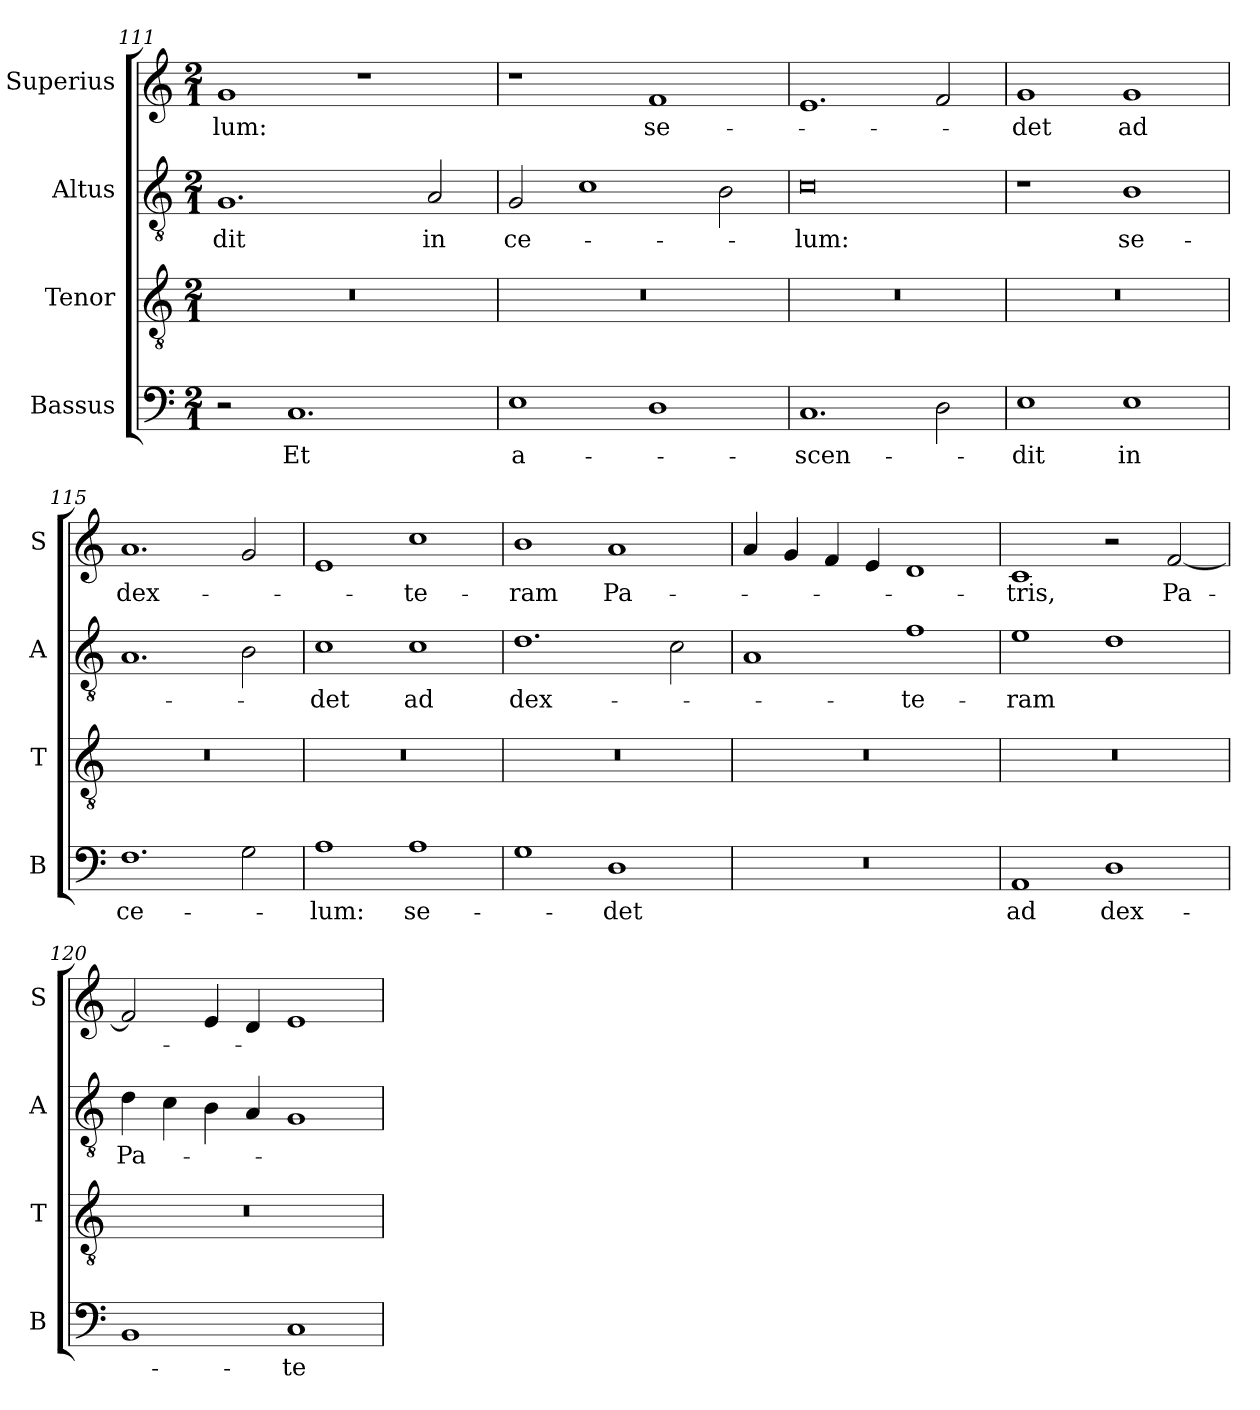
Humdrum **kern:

**kern	**text	**kern	**kern	**text	**kern	**text
*part4	*part4	*part3	*part2	*part2	*part1	*part1
*staff4	*staff4	*staff3	*staff2	*staff2	*staff1	*staff1
*I"Bassus	*	*I"Tenor	*I"Altus	*	*I"Superius	*
*I'B	*	*I'T	*I'A	*	*I'S	*
*clefF4	*	*clefGv2	*clefGv2	*	*clefG2	*
*k[]	*	*k[]	*k[]	*	*k[]	*
*M2/1	*	*M2/1	*M2/1	*	*M2/1	*
=111	=111	=111	=111	=111	=111	=111
2r	.	0r	1.G	-dit	1g	-lum:
!	!LO:LY:i	!	!	!	!	!
1.C	Et	.	.	.	.	.
.	.	.	.	.	1r	.
.	.	.	2A	in	.	.
=112	=112	=112	=112	=112	=112	=112
!	!LO:LY:i	!	!	!	!	!
1E	a-	0r	2G	ce-	1r	.
.	.	.	1c	.	.	.
1D	.	.	.	.	1f	se-
.	.	.	2B	.	.	.
=113	=113	=113	=113	=113	=113	=113
!	!LO:LY:i	!	!	!	!	!
1.C	-scen-	0r	0c	-lum:	1.e	.
2D	.	.	.	.	2f	.
=114	=114	=114	=114	=114	=114	=114
!	!LO:LY:i	!	!	!	!	!
1E	-dit	0r	1r	.	1g	-det
!	!LO:LY:i	!	!	!	!	!
1E	in	.	1B	se-	1g	ad
=115	=115	=115	=115	=115	=115	=115
!	!LO:LY:i	!	!	!	!	!
1.F	ce-	0r	1.A	.	1.a	dex-
2G	.	.	2B	.	2g	.
=116	=116	=116	=116	=116	=116	=116
!	!LO:LY:i	!	!	!	!	!
1A	-lum:	0r	1c	-det	1e	.
!	!LO:LY:i	!	!	!	!	!
1A	se-	.	1c	ad	1cc	-te-
=117	=117	=117	=117	=117	=117	=117
1G	.	0r	1.d	dex-	1b	-ram
!	!LO:LY:i	!	!	!	!	!LO:LY:i
1D	-det	.	.	.	1a	Pa-
.	.	.	2c	.	.	.
=118	=118	=118	=118	=118	=118	=118
0r	.	0r	1A	.	4a	.
.	.	.	.	.	4g	.
.	.	.	.	.	4f	.
.	.	.	.	.	4e	.
.	.	.	1f	-te-	1d	.
=119	=119	=119	=119	=119	=119	=119
!	!LO:LY:i	!	!	!	!	!LO:LY:i
1AA	ad	0r	1e	-ram	1c	-tris,
!	!LO:LY:i	!	!	!	!	!
1D	dex-	.	1d	.	2r	.
!	!	!	!	!	!	!LO:LY:i
.	.	.	.	.	[2f	Pa-
=120	=120	=120	=120	=120	=120	=120
!	!	!	!	!LO:LY:i	!	!
1BB	.	0r	4d	Pa-	2f]	.
.	.	.	4c	.	.	.
.	.	.	4B	.	4e	.
.	.	.	4A	.	4d	.
!	!LO:LY:i	!	!	!	!	!
1C	-te-	.	1G	.	1e	.
=	=	=	=	=	=	=
*-	*-	*-	*-	*-	*-	*-
